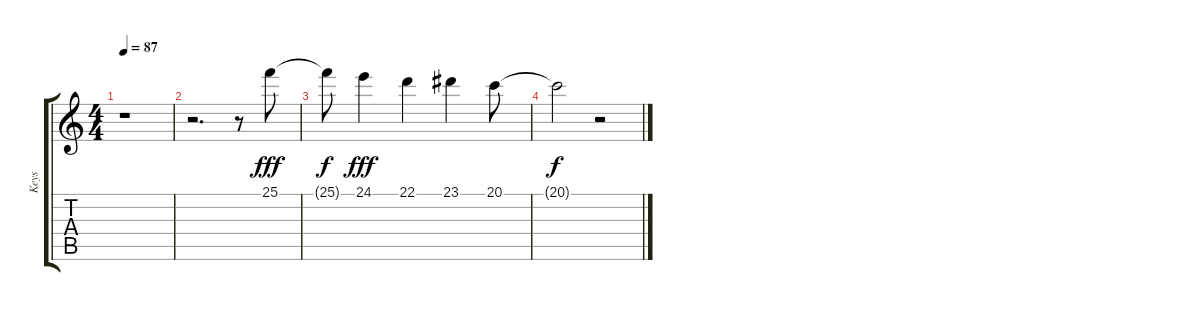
\track ("Keys" "Keys") {instrument lead1square}
\staff {score tabs}
\tuning (E4 B3 G3 D3 A2 E2) {hide}
\ts (4 4)
\tempo 87
\clef g2
\ks c
r.1{dy fff} |
r.2{d} r.8 25.1.8{volume 2} |
25.1{t}.8{dy f} 24.1.4{dy fff volume 1} 22.1.4{volume 1} 23.1.4{volume 1} 20.1.8{volume 1} |
20.1{t}.2{dy f} r.2
